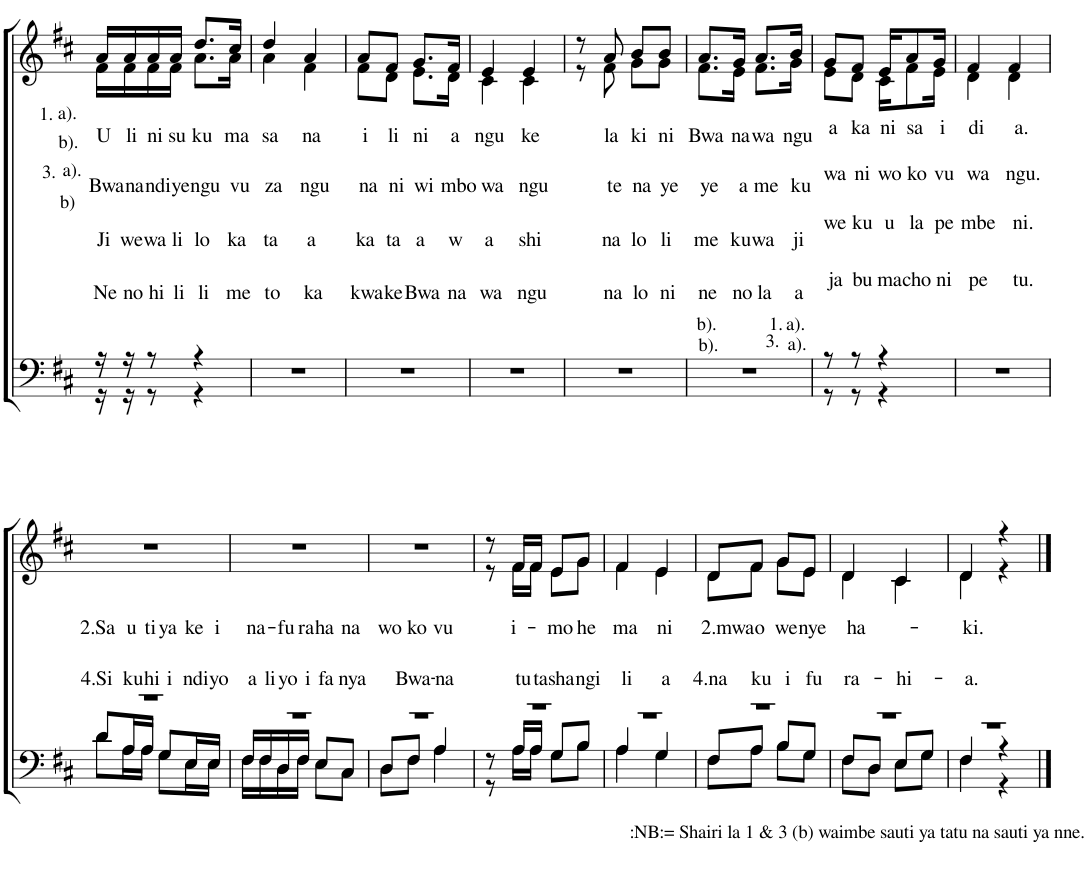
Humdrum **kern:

**kern	**text	**text	**kern	**text	**text	**text	**text
*part2	*part2	*part2	*part1	*part1	*part1	*part1	*part1
*staff2	*staff2	*staff2	*staff1	*staff1	*staff1	*staff1	*staff1
*I"Tenor/Bass	*	*	*I"Soprano/Alto	*	*	*	*
*I'Tba	*	*	*	*	*	*	*
!!LO:PB:g=z
*clefF4	*	*	*clefG2	*	*	*	*
*k[f#c#]	*	*	*k[f#c#]	*	*	*	*
*M2/4	*	*	*M2/4	*	*	*	*
=1	=1	=1	=1	=1	=1	=1	=1
*^	*	*	*	*	*	*	*
!	!	!	!	!LO:TX:b:t=1.	!	!	!	!
!	!	!	!	!LO:TX:b:t=a).	!	!	!	!
!	!	!	!	!LO:TX:b:t=b).	!	!	!	!
!	!	!	!	!LO:TX:b:t=3.	!	!	!	!
!	!	!	!	!LO:TX:b:t=a).	!	!	!	!
!	!	!	!	!	!LO:LY:b	!LO:LY:b	!LO:LY:b	!LO:LY:b
*	*	*	*	*^	*	*	*	*
16r	16r	.	.	16a/LL	16f#\LL	U	Bwa	Ji	Ne
!	!	!	!	!LO:TX:b:t=b)	!	!	!	!	!
!	!	!	!	!	!	!LO:LY:b	!LO:LY:b	!LO:LY:b	!LO:LY:b
16r	16r	.	.	16a/	16f#\	li	na	we	no
!	!	!	!	!	!	!LO:LY:b	!LO:LY:b	!LO:LY:b	!LO:LY:b
8r	8r	.	.	16a/	16f#\	ni	ndi	wa	hi
!	!	!	!	!	!	!LO:LY:b	!LO:LY:b	!LO:LY:b	!LO:LY:b
.	.	.	.	16a/JJ	16f#\JJ	su	ye	li	li
!	!	!	!	!	!	!LO:LY:b	!LO:LY:b	!LO:LY:b	!LO:LY:b
4r	4r	.	.	8.dd/L	8.a\L	ku	ngu	lo	li
!	!	!	!	!	!	!LO:LY:b	!LO:LY:b	!LO:LY:b	!LO:LY:b
.	.	.	.	16cc#/Jk	16a\Jk	ma	vu	ka	me
*v	*v	*	*	*	*	*	*	*	*
=2	=2	=2	=2	=2	=2	=2	=2	=2
!	!	!	!	!	!LO:LY:b	!LO:LY:b	!LO:LY:b	!LO:LY:b
2r	.	.	4dd/	4a\	sa	za	ta	to
!	!	!	!	!	!LO:LY:b	!LO:LY:b	!LO:LY:b	!LO:LY:b
.	.	.	4a/	4f#\	na	ngu	a	ka
=3	=3	=3	=3	=3	=3	=3	=3	=3
!	!	!	!	!	!LO:LY:b	!LO:LY:b	!LO:LY:b	!LO:LY:b
2r	.	.	8a/L	8f#\L	i	na	ka	kwa
!	!	!	!	!	!LO:LY:b	!LO:LY:b	!LO:LY:b	!LO:LY:b
.	.	.	8f#/J	8d\J	li	ni	ta	ke
!	!	!	!	!	!LO:LY:b	!LO:LY:b	!LO:LY:b	!LO:LY:b
.	.	.	8.g/L	8.e\L	ni	wi	a	Bwa
!	!	!	!	!	!LO:LY:b	!LO:LY:b	!LO:LY:b	!LO:LY:b
.	.	.	16f#/Jk	16d\Jk	a	mbo	w	na
=4	=4	=4	=4	=4	=4	=4	=4	=4
!	!	!	!	!	!LO:LY:b	!LO:LY:b	!LO:LY:b	!LO:LY:b
2r	.	.	4e/	4c#\	ngu	wa	a	wa
!	!	!	!	!	!LO:LY:b	!LO:LY:b	!LO:LY:b	!LO:LY:b
.	.	.	4e/	4c#\	ke	ngu	shi	ngu
=5	=5	=5	=5	=5	=5	=5	=5	=5
2r	.	.	8r	8r	.	.	.	.
!	!	!	!	!	!LO:LY:b	!LO:LY:b	!LO:LY:b	!LO:LY:b
.	.	.	8a/	8f#\	la	te	na	na
!	!	!	!	!	!LO:LY:b	!LO:LY:b	!LO:LY:b	!LO:LY:b
.	.	.	8b/L	8g\L	ki	na	lo	lo
!	!	!	!	!	!LO:LY:b	!LO:LY:b	!LO:LY:b	!LO:LY:b
.	.	.	8b/J	8g\J	ni	ye	li	ni
=6	=6	=6	=6	=6	=6	=6	=6	=6
!	!	!	!	!	!LO:LY:b	!LO:LY:b	!LO:LY:b	!LO:LY:b
2r	.	.	8.a/L	8.f#\L	Bwa	ye	me	ne
!	!	!	!	!	!LO:LY:b	!LO:LY:b	!LO:LY:b	!LO:LY:b
.	.	.	16g/Jk	16e\Jk	na	a	ku	no
!	!	!	!	!	!LO:LY:b	!LO:LY:b	!LO:LY:b	!LO:LY:b
.	.	.	8.a/L	8.f#\L	wa	me	wa	la
!	!	!	!	!	!LO:LY:b	!LO:LY:b	!LO:LY:b	!LO:LY:b
.	.	.	16b/Jk	16g\Jk	ngu	ku	ji	a
=7	=7	=7	=7	=7	=7	=7	=7	=7
*^	*	*	*	*	*	*	*	*
!	!	!	!	!LO:TX:b:t=1.	!	!	!	!	!
!	!	!	!	!LO:TX:b:t=a).	!	!	!	!	!
!	!	!	!	!LO:TX:b:t=3.	!	!	!	!	!
!	!	!	!	!LO:TX:b:t=a).	!	!	!	!	!
!	!	!	!	!	!	!LO:LY:b	!LO:LY:b	!LO:LY:b	!LO:LY:b
8r	8r	.	.	8g/L	8e\L	a	wa	we	ja
!	!	!	!	!LO:TX:b:t=b).	!	!	!	!	!
!	!	!	!	!LO:TX:b:t=b).	!	!	!	!	!
!	!	!	!	!	!	!LO:LY:b	!LO:LY:b	!LO:LY:b	!LO:LY:b
8r	8r	.	.	8f#/J	8d\J	ka	ni	ku	bu
!	!	!	!	!	!	!LO:LY:b	!LO:LY:b	!LO:LY:b	!LO:LY:b
4r	4r	.	.	16e/KL	16c#\KL	ni	wo	u	ma
!	!	!	!	!	!	!LO:LY:b	!LO:LY:b	!LO:LY:b	!LO:LY:b
.	.	.	.	8a/	8f#\	sa	ko	la	cho
!	!	!	!	!	!	!LO:LY:b	!LO:LY:b	!LO:LY:b	!LO:LY:b
.	.	.	.	16g/Jk	16e\Jk	i	vu	pe	ni
*v	*v	*	*	*	*	*	*	*	*
=8	=8	=8	=8	=8	=8	=8	=8	=8
!	!	!	!	!	!LO:LY:b	!LO:LY:b	!LO:LY:b	!LO:LY:b
2r	.	.	4f#/	4d\	di	wa	mbe	pe
!	!	!	!	!	!LO:LY:b	!LO:LY:b	!LO:LY:b	!LO:LY:b
.	.	.	4f#/	4d\	a.	ngu.	ni.	tu.
!!LO:LB:g=z
=1	=1	=1	=1	=1	=1	=1	=1	=1
*^	*	*	*	*	*	*	*	*
!	!	!LO:LY:a	!LO:LY:a	!	!	!	!	!	!
*	*^	*	*	*v	*v	*	*	*	*
2r	8d/L	8d\L	2.Sa	4.Si	2r	.	.	.	.
!	!	!	!LO:LY:a	!LO:LY:a	!	!	!	!	!
.	16A/L	16A\L	u	ku	.	.	.	.	.
!	!	!	!LO:LY:a	!LO:LY:a	!	!	!	!	!
.	16A/JJ	16A\JJ	ti	hi	.	.	.	.	.
!	!	!	!LO:LY:a	!LO:LY:a	!	!	!	!	!
.	8G/L	8G\L	ya	i	.	.	.	.	.
!	!	!	!LO:LY:a	!LO:LY:a	!	!	!	!	!
.	16E/L	16E\L	ke	ndi	.	.	.	.	.
!	!	!	!LO:LY:a	!LO:LY:a	!	!	!	!	!
.	16E/JJ	16E\JJ	i	yo	.	.	.	.	.
=2	=2	=2	=2	=2	=2	=2	=2	=2	=2
!	!	!	!LO:LY:a	!LO:LY:a	!	!	!	!	!
2r	16F#/LL	16F#\LL	na-	a	2r	.	.	.	.
!	!	!	!	!LO:LY:a	!	!	!	!	!
.	16F#/	16F#\	.	li	.	.	.	.	.
!	!	!	!LO:LY:a	!LO:LY:a	!	!	!	!	!
.	16D/	16D\	-fu	yo	.	.	.	.	.
!	!	!	!LO:LY:a	!LO:LY:a	!	!	!	!	!
.	16F#/JJ	16F#\JJ	ra	i	.	.	.	.	.
!	!	!	!LO:LY:a	!LO:LY:a	!	!	!	!	!
.	8E/L	8E\L	ha	fa	.	.	.	.	.
!	!	!	!LO:LY:a	!LO:LY:a	!	!	!	!	!
.	8C#/J	8C#\J	na	nya	.	.	.	.	.
=3	=3	=3	=3	=3	=3	=3	=3	=3	=3
!	!	!	!LO:LY:a	!LO:LY:a	!	!	!	!	!
2r	8D/L	8D\L	wo	Bwa-	2r	.	.	.	.
!	!	!	!LO:LY:a	!	!	!	!	!	!
.	8F#/J	8F#\J	ko	.	.	.	.	.	.
!	!	!	!LO:LY:a	!LO:LY:a	!	!	!	!	!
.	4A/	4A\	vu	-na	.	.	.	.	.
=4	=4	=4	=4	=4	=4	=4	=4	=4	=4
*	*	*	*	*	*^	*	*	*	*
2r	8r	8r	.	.	8r	8r	.	.	.	.
!	!	!	!LO:LY:a	!LO:LY:a	!	!	!	!	!	!
.	16A/LL	16A\LL	i-	tu	16f#/LL	16f#\LL	.	.	.	.
!	!	!	!	!LO:LY:a	!	!	!	!	!	!
.	16A/JJ	16A\JJ	.	ta	16f#/JJ	16f#\JJ	.	.	.	.
!	!	!	!LO:LY:a	!LO:LY:a	!	!	!	!	!	!
.	8G/L	8G\L	-mo	sha	8e/L	8e\L	.	.	.	.
!	!	!	!LO:LY:a	!LO:LY:a	!	!	!	!	!	!
.	8B/J	8B\J	he	ngi	8g/J	8g\J	.	.	.	.
=5	=5	=5	=5	=5	=5	=5	=5	=5	=5	=5
!	!	!	!LO:LY:a	!LO:LY:a	!	!	!	!	!	!
2r	4A/	4A\	ma	li	4f#/	4f#\	.	.	.	.
!	!	!	!LO:LY:a	!LO:LY:a	!	!	!	!	!	!
.	4G/	4G\	ni	a	4e/	4e\	.	.	.	.
=6	=6	=6	=6	=6	=6	=6	=6	=6	=6	=6
!LO:TX:b:t=&colon;NB&colon;= Shairi la 1 & 3 (b) waimbe sauti ya tatu na sauti ya nne.	!	!	!	!	!	!	!	!	!	!
!	!	!	!LO:LY:a	!LO:LY:a	!	!	!	!	!	!
2r	8F#/L	8F#\L	2.mwa	4.na	8d/L	8d\L	.	.	.	.
!	!	!	!LO:LY:a	!LO:LY:a	!	!	!	!	!	!
.	8A/J	8A\J	o	ku	8f#/J	8f#\J	.	.	.	.
!	!	!	!LO:LY:a	!LO:LY:a	!	!	!	!	!	!
.	8B/L	8B\L	we	i	8g/L	8g\L	.	.	.	.
!	!	!	!LO:LY:a	!LO:LY:a	!	!	!	!	!	!
.	8G/J	8G\J	nye	fu	8e/J	8e\J	.	.	.	.
=7	=7	=7	=7	=7	=7	=7	=7	=7	=7	=7
!	!	!	!LO:LY:a	!LO:LY:a	!	!	!	!	!	!
2r	8F#/L	8F#\L	ha-	ra-	4d/	4d\	.	.	.	.
.	8D/J	8D\J	.	.	.	.	.	.	.	.
!	!	!	!	!LO:LY:a	!	!	!	!	!	!
.	8E/L	8E\L	.	-hi-	4c#/	4c#\	.	.	.	.
.	8G/J	8G\J	.	.	.	.	.	.	.	.
=8	=8	=8	=8	=8	=8	=8	=8	=8	=8	=8
!	!	!	!LO:LY:a	!LO:LY:a	!	!	!	!	!	!
2r	4F#/	4F#\	-ki.	-a.	4d/	4d\	.	.	.	.
.	4r	4r	.	.	4r	4r	.	.	.	.
*v	*v	*v	*	*	*	*	*	*	*	*
*	*	*	*v	*v	*	*	*	*
==	==	==	==	==	==	==	==
*-	*-	*-	*-	*-	*-	*-	*-
